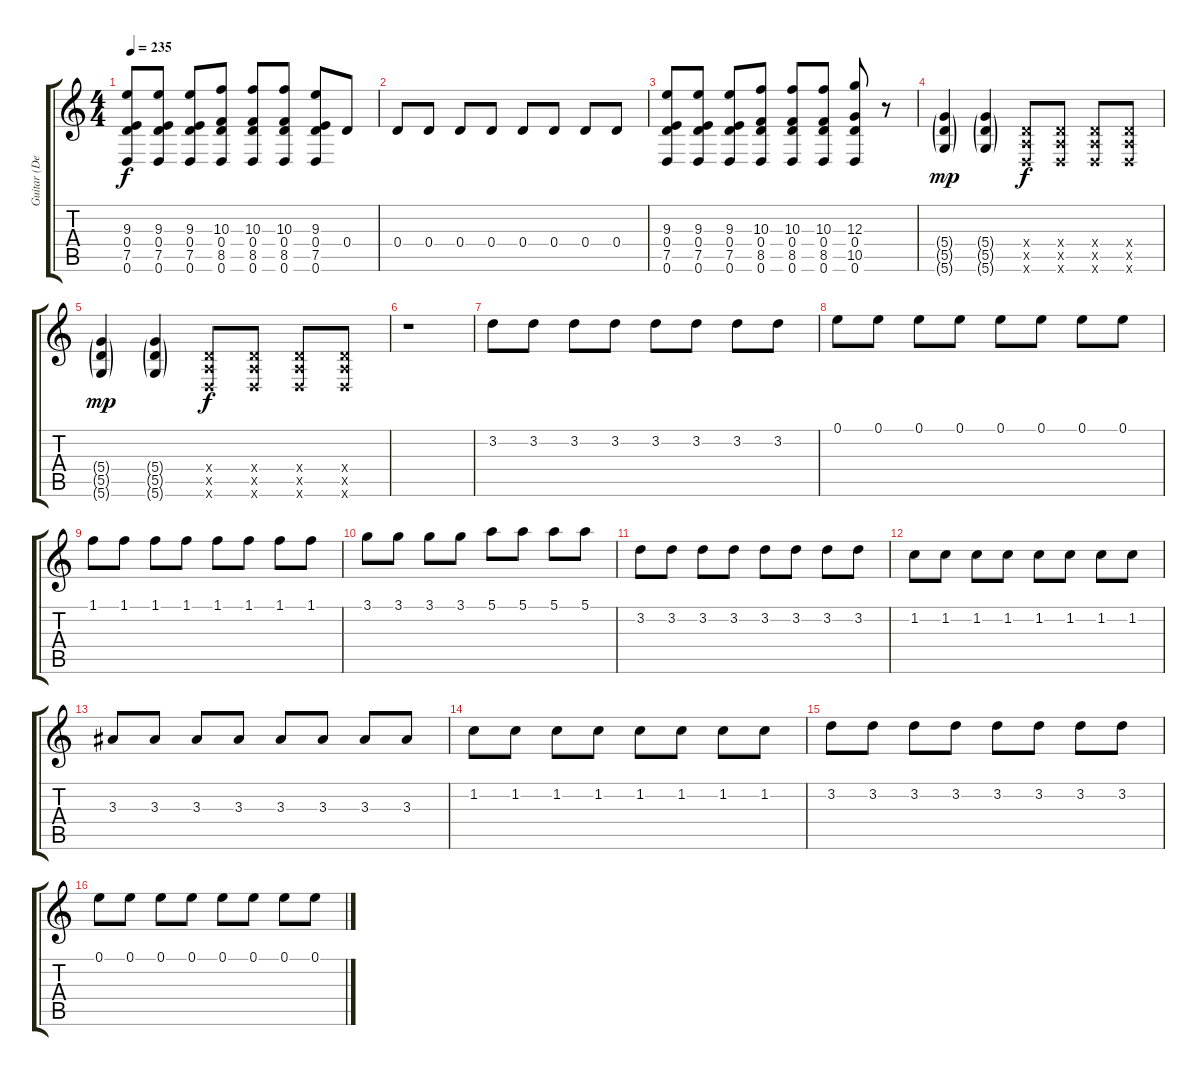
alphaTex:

\track ("Guitar (Deryck Whibley)" "Guitar (De") {instrument distortionguitar}
\staff {score tabs}
\tuning (E4 B3 G3 D3 A2 D2) {hide}
\ts (4 4)
\tempo 235
\clef g2
\ks c
(9.3 0.4 7.5 0.6).8{dy f} (9.3 0.4 7.5 0.6).8 (9.3 0.4 7.5 0.6).8 (10.3 0.4 8.5 0.6).8 (10.3 0.4 8.5 0.6).8 (10.3 0.4 8.5 0.6).8 (9.3 0.4 7.5 0.6).8 0.4.8 |
0.4.8 0.4.8 0.4.8 0.4.8 0.4.8 0.4.8 0.4.8 0.4.8 |
(9.3 0.4 7.5 0.6).8 (9.3 0.4 7.5 0.6).8 (9.3 0.4 7.5 0.6).8 (10.3 0.4 8.5 0.6).8 (10.3 0.4 8.5 0.6).8 (10.3 0.4 8.5 0.6).8 (12.3 0.4 10.5 0.6).8 r.8 |
(5.4{g} 5.5{g} 5.6{g}).4{dy mp} (5.4{g} 5.5{g} 5.6{g}).4 (0.4{x} 0.5{x} 0.6{x}).8{dy f} (0.4{x} 0.5{x} 0.6{x}).8 (0.4{x} 0.5{x} 0.6{x}).8 (0.4{x} 0.5{x} 0.6{x}).8 |
(5.4{g} 5.5{g} 5.6{g}).4{dy mp} (5.4{g} 5.5{g} 5.6{g}).4 (0.4{x} 0.5{x} 0.6{x}).8{dy f} (0.4{x} 0.5{x} 0.6{x}).8 (0.4{x} 0.5{x} 0.6{x}).8 (0.4{x} 0.5{x} 0.6{x}).8 |
r.1 |
3.2.8 3.2.8 3.2.8 3.2.8 3.2.8 3.2.8 3.2.8 3.2.8 |
0.1.8 0.1.8 0.1.8 0.1.8 0.1.8 0.1.8 0.1.8 0.1.8 |
1.1.8 1.1.8 1.1.8 1.1.8 1.1.8 1.1.8 1.1.8 1.1.8 |
3.1.8 3.1.8 3.1.8 3.1.8 5.1.8 5.1.8 5.1.8 5.1.8 |
3.2.8 3.2.8 3.2.8 3.2.8 3.2.8 3.2.8 3.2.8 3.2.8 |
1.2.8 1.2.8 1.2.8 1.2.8 1.2.8 1.2.8 1.2.8 1.2.8 |
3.3.8 3.3.8 3.3.8 3.3.8 3.3.8 3.3.8 3.3.8 3.3.8 |
1.2.8 1.2.8 1.2.8 1.2.8 1.2.8 1.2.8 1.2.8 1.2.8 |
3.2.8 3.2.8 3.2.8 3.2.8 3.2.8 3.2.8 3.2.8 3.2.8 |
0.1.8 0.1.8 0.1.8 0.1.8 0.1.8 0.1.8 0.1.8 0.1.8
